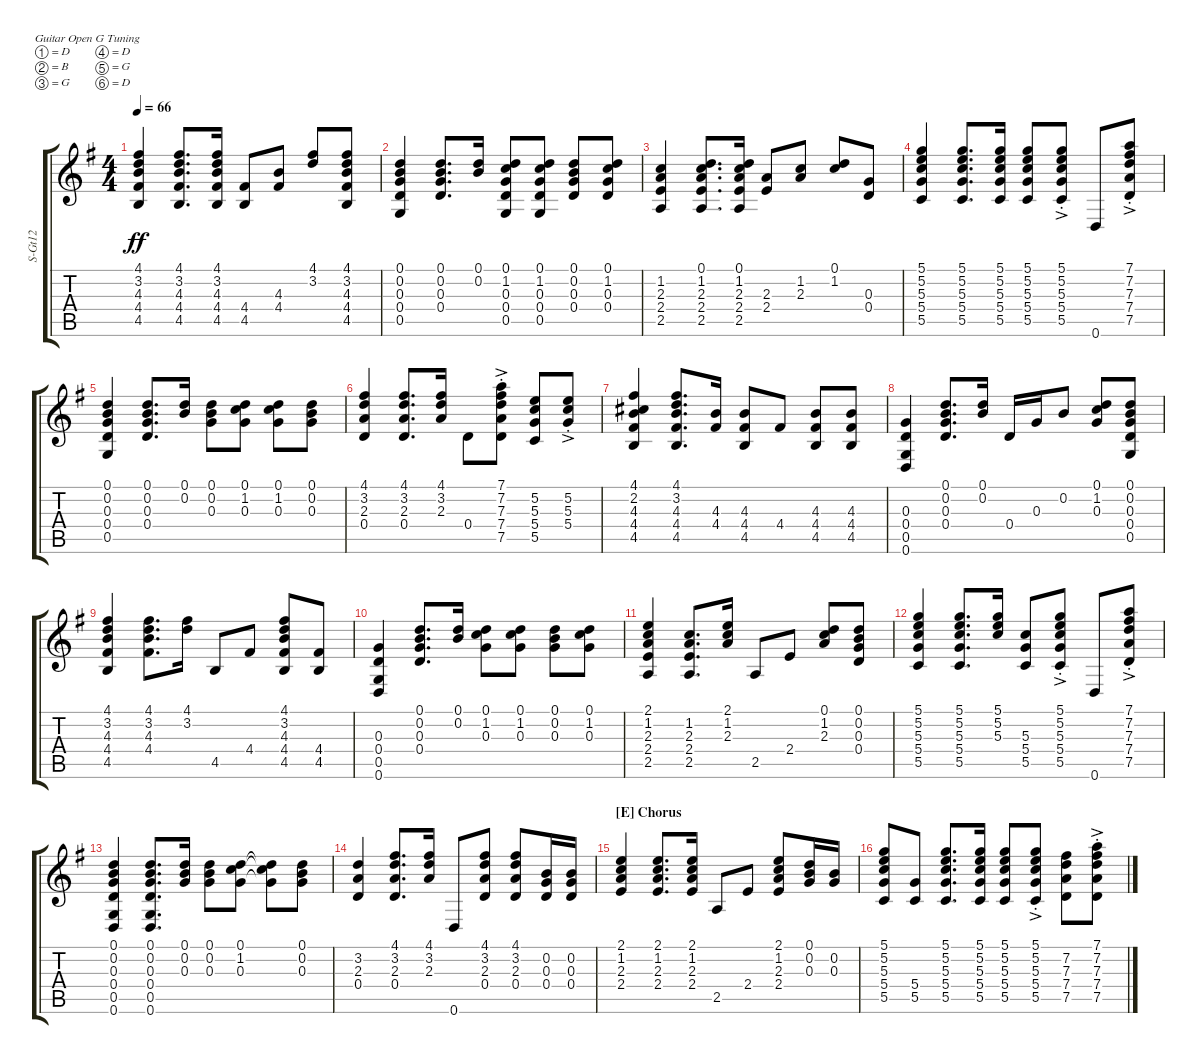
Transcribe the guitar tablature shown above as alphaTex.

\defaultSystemsLayout 4
\bracketExtendMode groupsimilarinstruments
\otherSystemsTrackNameOrientation horizontal
\track ("12 St. Steel Guitar" "S-Gt12") {instrument acousticguitarsteel}
\staff {score tabs}
\tuning (D4 B3 G3 D3 G2 D2)
\ts (4 4)
\tempo 66
\clef g2
\ks g
(4.1 3.2 4.3 4.4 4.5).4{dy ff} (4.5 4.4 4.3 3.2 4.1).8{d} (4.1 3.2 4.3 4.4 4.5).16 (4.5 4.4).8 (4.4 4.3).8 (4.1 3.2).8 (4.1 3.2 4.3 4.4 4.5).8 |
(0.1 0.2 0.3 0.4 0.5).4 (0.4 0.3 0.2 0.1).8{d} (0.1 0.2).16 (0.1 1.2 0.3 0.4 0.5).8 (0.5 0.4 0.3 1.2 0.1).8 (0.1 0.2 0.3 0.4).8 (0.4 0.3 1.2 0.1).8 |
(1.2 2.3 2.4 2.5).4 (0.1 1.2 2.3 2.4 2.5).8{d} (2.5 2.4 2.3 1.2 0.1).16 (2.3 2.4).8 (2.3 1.2).8 (0.1 1.2).8 (0.3 0.4).8 |
(5.1 5.2 5.3 5.4 5.5).4 (5.5 5.4 5.3 5.2 5.1).8{d} (5.1 5.2 5.3 5.4 5.5).16 (5.1 5.2 5.3 5.4 5.5).8 (5.1 5.2 5.3 5.4 5.5{ac st}).8 0.6.8 (7.5{ac st} 7.4 7.3 7.2 7.1).8 |
(0.5 0.4 0.3 0.2 0.1).4 (0.1 0.2 0.3 0.4).8{d} (0.1 0.2).16 (0.1 0.2 0.3).8 (0.3 1.2 0.1).8 (0.1 1.2 0.3).8 (0.3 0.2 0.1).8 |
(4.1 3.2 2.3 0.4).4 (4.1 3.2 2.3 0.4).8{d} (4.1 3.2 2.3).16 0.4.8 (7.5{ac st} 7.4 7.3 7.2 7.1).8 (5.2 5.3 5.4 5.5).8 (5.4{ac st} 5.3 5.2).8 |
(4.1 2.2 4.3 4.4 4.5).4 (4.5 4.4 4.3 3.2 4.1).8{d} (4.3 4.4).16 (4.3 4.4 4.5).8 4.4.8 (4.3 4.4 4.5).8 (4.5 4.4 4.3).8 |
(0.3 0.4 0.5 0.6).4 (0.1 0.2 0.3 0.4).8{d} (0.1 0.2).16 0.4.16 0.3.16 0.2.8 (0.1 1.2 0.3).8 (0.1 0.2 0.3 0.4 0.5).8 |
(4.1 3.2 4.3 4.4 4.5).4 (4.1 3.2 4.3 4.4).8{d} (4.1 3.2).16 4.5.8 4.4.8 (4.1 3.2 4.3 4.4 4.5).8 (4.5 4.4).8 |
(0.3 0.4 0.5 0.6).4 (0.1 0.2 0.3 0.4).8{d} (0.2 0.1).16 (0.1 1.2 0.3).8 (0.3 1.2 0.1).8 (0.1 0.2 0.3).8 (0.3 1.2 0.1).8 |
(2.1 1.2 2.3 2.4 2.5).4 (1.2 2.3 2.4 2.5).8{d} (2.1 1.2 2.3).16 2.5.8 2.4.8 (0.1 1.2 2.3).8 (0.1 0.2 0.3 0.4).8 |
(5.1 5.2 5.3 5.4 5.5).4 (5.5 5.4 5.3 5.2 5.1).8{d} (5.1 5.2 5.3).16 (5.3 5.4 5.5).8 (5.1 5.2 5.3 5.4 5.5{ac st}).8 0.6.8 (7.1 7.2 7.3 7.4 7.5{ac st}).8 |
(0.1 0.2 0.3 0.4 0.5 0.6).4 (0.6 0.5 0.4 0.3 0.2 0.1).8{d} (0.1 0.2 0.3).16 (0.3 0.2 0.1).8 (0.1 1.2 0.3).8 (0.3{t} 1.2{t} 0.1{t}).8 (0.1 0.2 0.3).8 |
(3.2 2.3 0.4).4 (0.4 2.3 3.2 4.1).8{d} (4.1 3.2 2.3).16 0.6.8 (4.1 3.2 2.3 0.4).8 (4.1 3.2 2.3 0.4).8 (0.2 0.3 0.4).16 (0.4 0.3 0.2).16 |
\section ("E" "Chorus")
(2.1 1.2 2.3 2.4).4 (2.4 2.3 1.2 2.1).8{d} (2.1 1.2 2.3 2.4).16 2.5.8 2.4.8 (2.4 2.3 1.2 2.1).8 (0.1 0.2 0.3).16 (0.3 0.2).16 |
(5.1 5.2 5.3 5.4 5.5).8 (5.5 5.4).8 (5.5 5.4 5.3 5.2 5.1).8{d} (5.1 5.2 5.3 5.4 5.5).16 (5.5 5.4 5.3 5.2 5.1).8 (5.1 5.2 5.3 5.4 5.5{ac st}).8 (7.5 7.4 7.3 7.2).8 (7.1 7.2 7.3 7.4 7.5{ac st}).8
